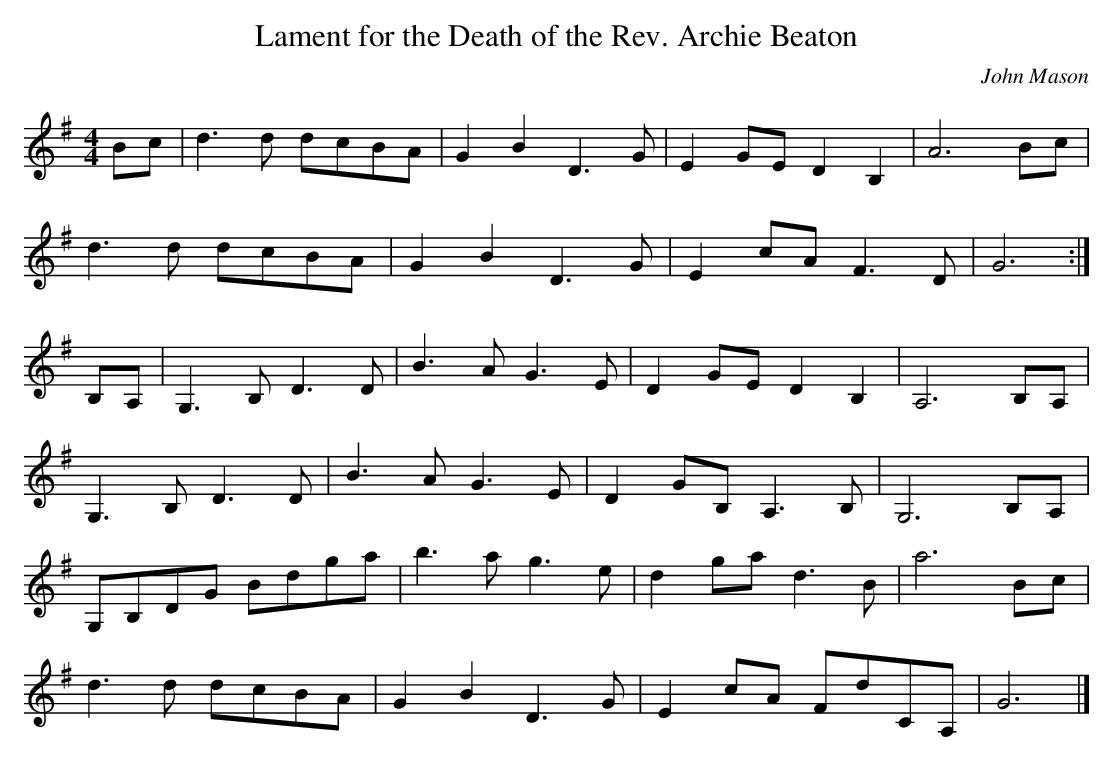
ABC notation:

X:1
T:Lament for the Death of the Rev. Archie Beaton
C:John Mason
M:4/4
L:1/8
K:G
Bc|d3d dcBA|G2 B2 D3 G|E2 GE D2 B,2|A6 Bc|
d3d dcBA|G2 B2 D3 G|E2 cA F3 D|G6:|]
B,A,|G,3 B, D3 D|B3 A G3 E|D2 GE D2 B,2|A,6 B,A,|
G,3 B, D3 D|B3 A G3 E|D2 GB, A,3 B,|G,6 B,A,|
G,B,DG Bdga|b3 a g3 e|d2 ga d3 B|a6 Bc|
d3d dcBA|G2 B2 D3 G|E2 cA FdCA,|G6|]
